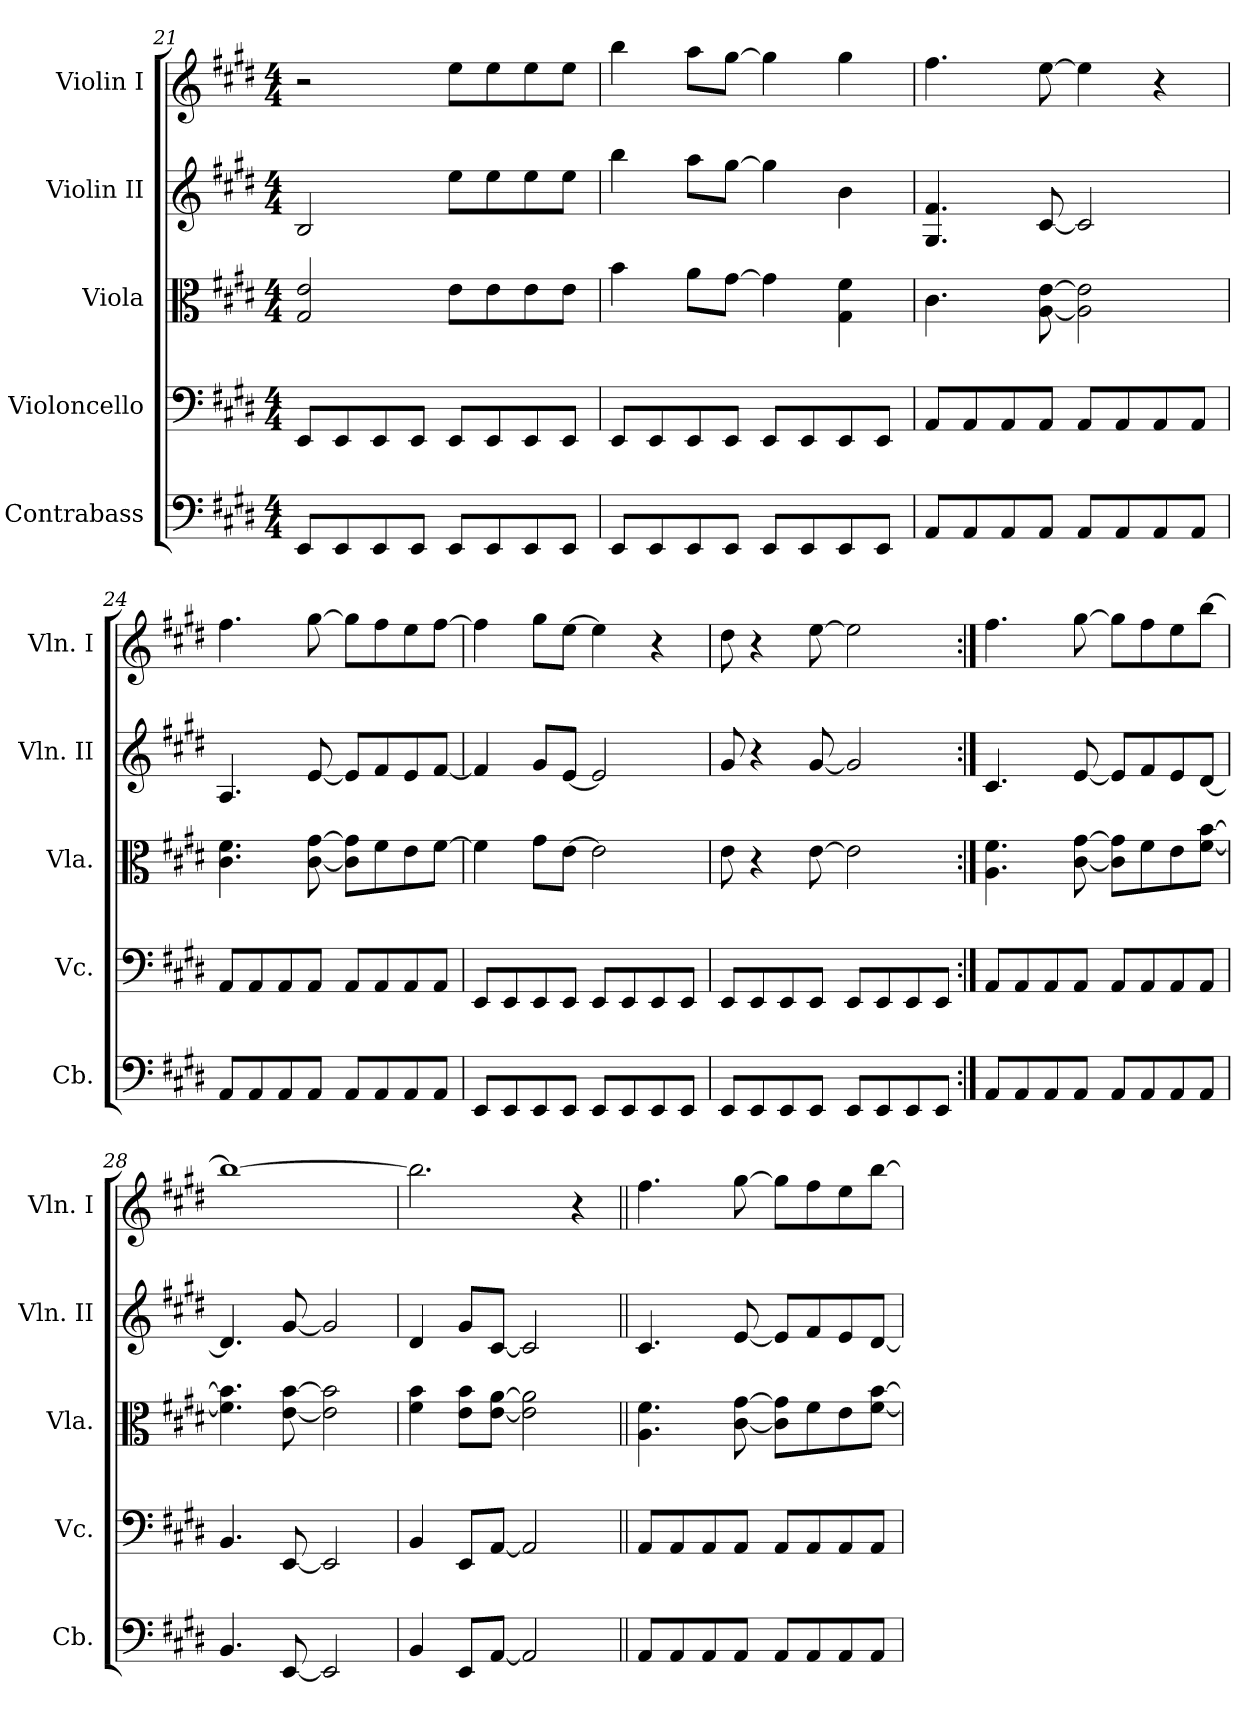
**kern	**kern	**kern	**kern	**kern
*part5	*part4	*part3	*part2	*part1
*staff5	*staff4	*staff3	*staff2	*staff1
*I"Contrabass	*I"Violoncello	*I"Viola	*I"Violin II	*I"Violin I
*I'Cb.	*I'Vc.	*I'Vla.	*I'Vln. II	*I'Vln. I
*clefF4	*clefF4	*clefC3	*clefG2	*clefG2
*ITrd7c12	*	*	*	*
*k[f#c#g#d#]	*k[f#c#g#d#]	*k[f#c#g#d#]	*k[f#c#g#d#]	*k[f#c#g#d#]
*M4/4	*M4/4	*M4/4	*M4/4	*M4/4
=21	=21	=21	=21	=21
8EEE/L	8EE/L	2G#/ 2e/	2B/	2r
8EEE/	8EE/	.	.	.
8EEE/	8EE/	.	.	.
8EEE/J	8EE/J	.	.	.
8EEE/L	8EE/L	8e\L	8ee\L	8ee\L
8EEE/	8EE/	8e\	8ee\	8ee\
8EEE/	8EE/	8e\	8ee\	8ee\
8EEE/J	8EE/J	8e\J	8ee\J	8ee\J
=22	=22	=22	=22	=22
8EEE/L	8EE/L	4b\	4bb\	4bb\
8EEE/	8EE/	.	.	.
8EEE/	8EE/	8a\L	8aa\L	8aa\L
8EEE/J	8EE/J	[8g#\J	[8gg#\J	[8gg#\J
8EEE/L	8EE/L	4g#\]	4gg#\]	4gg#\]
8EEE/	8EE/	.	.	.
8EEE/	8EE/	4G#\ 4f#\	4b\	4gg#\
8EEE/J	8EE/J	.	.	.
=23	=23	=23	=23	=23
8AAA/L	8AA/L	4.c#\	4.G#/ 4.f#/	4.ff#\
8AAA/	8AA/	.	.	.
8AAA/	8AA/	.	.	.
8AAA/J	8AA/J	[8A\ [8e\	[8c#/	[8ee\
8AAA/L	8AA/L	2A\] 2e\]	2c#/]	4ee\]
8AAA/	8AA/	.	.	.
8AAA/	8AA/	.	.	4r
8AAA/J	8AA/J	.	.	.
!!LO:LB:g=z
=24	=24	=24	=24	=24
8AAA/L	8AA/L	4.c#\ 4.f#\	4.A/	4.ff#\
8AAA/	8AA/	.	.	.
8AAA/	8AA/	.	.	.
8AAA/J	8AA/J	[8c#\ [8g#\	[8e/	[8gg#\
8AAA/L	8AA/L	8c#\] 8g#\]L	8e/L]	8gg#\L]
8AAA/	8AA/	8f#\	8f#/	8ff#\
8AAA/	8AA/	8e\	8e/	8ee\
8AAA/J	8AA/J	[8f#\J	[8f#/J	[8ff#\J
=25	=25	=25	=25	=25
8EEE/L	8EE/L	4f#\]	4f#/]	4ff#\]
8EEE/	8EE/	.	.	.
8EEE/	8EE/	8g#\L	8g#/L	8gg#\L
8EEE/J	8EE/J	[8e\J	[8e/J	[8ee\J
8EEE/L	8EE/L	2e\]	2e/]	4ee\]
8EEE/	8EE/	.	.	.
8EEE/	8EE/	.	.	4r
8EEE/J	8EE/J	.	.	.
=26	=26	=26	=26	=26
8EEE/L	8EE/L	8e\	8g#/	8dd#\
8EEE/	8EE/	4r	4r	4r
8EEE/	8EE/	.	.	.
8EEE/J	8EE/J	[8e\	[8g#/	[8ee\
8EEE/L	8EE/L	2e\]	2g#/]	2ee\]
8EEE/	8EE/	.	.	.
8EEE/	8EE/	.	.	.
8EEE/J	8EE/J	.	.	.
!!LO:PB:g=z
=27:|!	=27:|!	=27:|!	=27:|!	=27:|!
8AAA/L	8AA/L	4.A\ 4.f#\	4.c#/	4.ff#\
8AAA/	8AA/	.	.	.
8AAA/	8AA/	.	.	.
8AAA/J	8AA/J	[8c#\ [8g#\	[8e/	[8gg#\
8AAA/L	8AA/L	8c#\] 8g#\]L	8e/L]	8gg#\L]
8AAA/	8AA/	8f#\	8f#/	8ff#\
8AAA/	8AA/	8e\	8e/	8ee\
8AAA/J	8AA/J	[8f#\ [8b\J	[8d#/J	[8bb\J
=28	=28	=28	=28	=28
4.BBB/	4.BB/	4.f#\] 4.b\]	4.d#/]	1bb_
[8EEE/	[8EE/	[8e\ [8b\	[8g#/	.
2EEE/]	2EE/]	2e\] 2b\]	2g#/]	.
=29	=29	=29	=29	=29
4BBB/	4BB/	4f#\ 4b\	4d#/	2.bb\]
8EEE/L	8EE/L	8e\ 8b\L	8g#/L	.
[8AAA/J	[8AA/J	[8e\ [8a\J	[8c#/J	.
2AAA/]	2AA/]	2e\] 2a\]	2c#/]	.
.	.	.	.	4r
=30||	=30||	=30||	=30||	=30||
8AAA/L	8AA/L	4.A\ 4.f#\	4.c#/	4.ff#\
8AAA/	8AA/	.	.	.
8AAA/	8AA/	.	.	.
8AAA/J	8AA/J	[8c#\ [8g#\	[8e/	[8gg#\
8AAA/L	8AA/L	8c#\] 8g#\]L	8e/L]	8gg#\L]
8AAA/	8AA/	8f#\	8f#/	8ff#\
8AAA/	8AA/	8e\	8e/	8ee\
8AAA/J	8AA/J	[8f#\ [8b\J	[8d#/J	[8bb\J
=	=	=	=	=
*-	*-	*-	*-	*-
